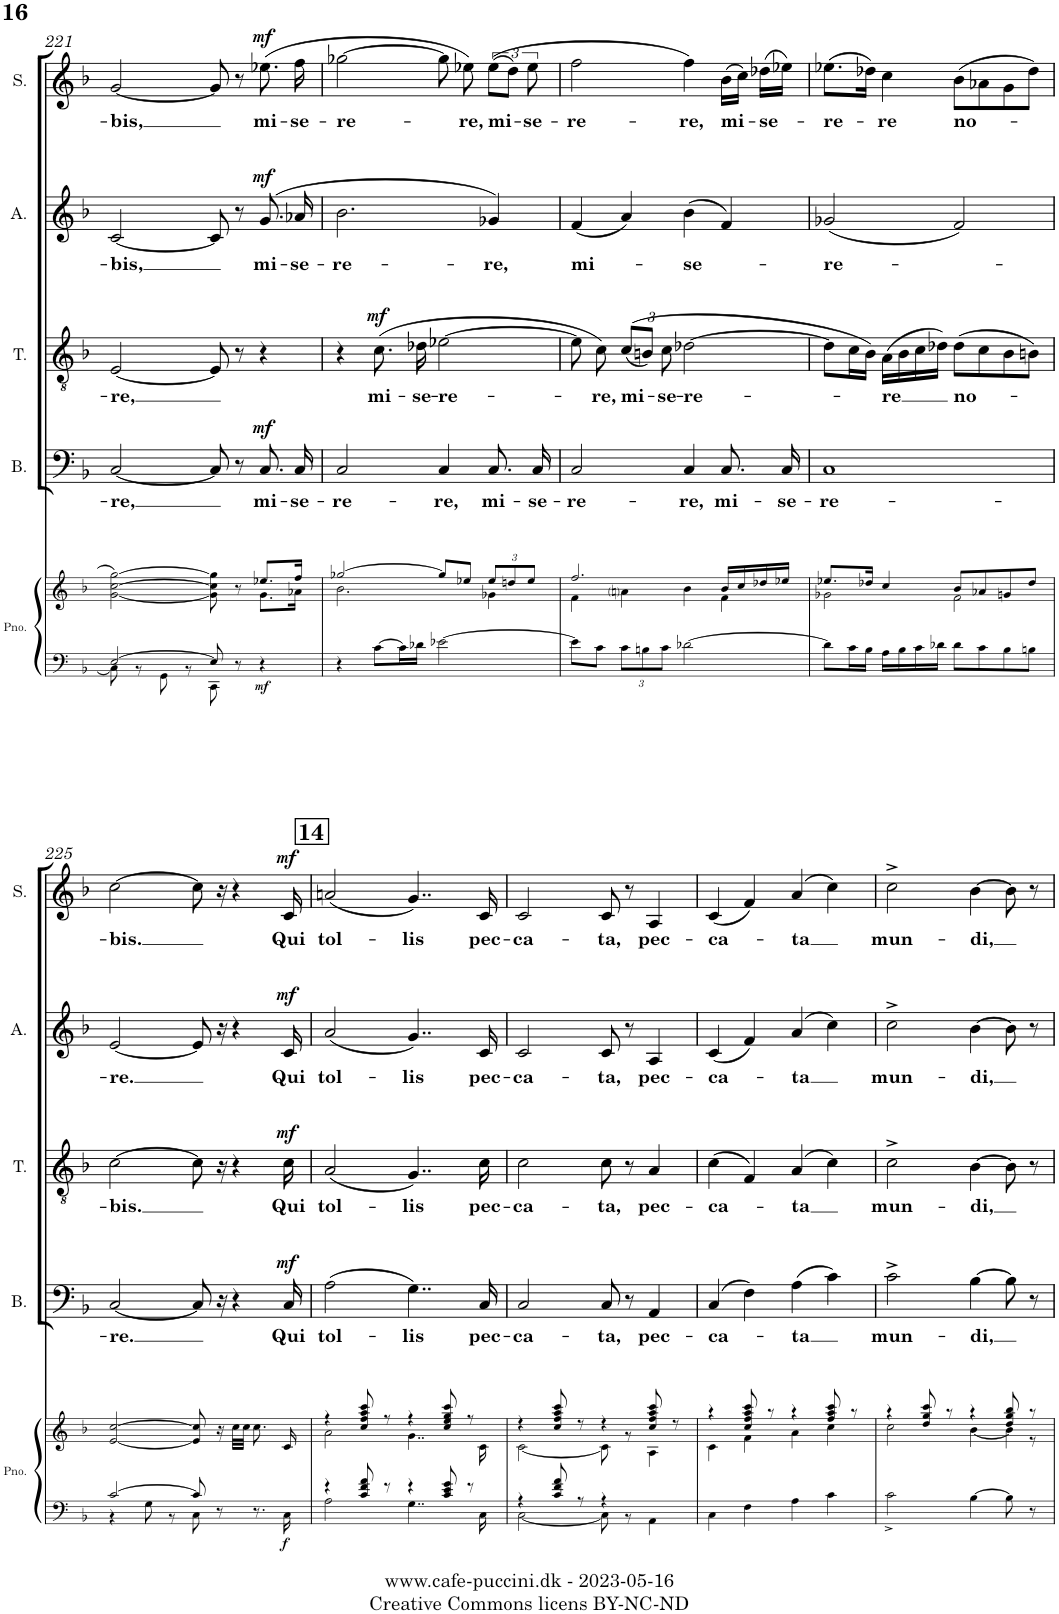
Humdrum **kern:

**kern	**kern	**dynam	**kern	**text	**dynam	**kern	**text	**dynam	**kern	**text	**dynam	**kern	**text	**dynam
*part5	*part5	*part5	*part4	*part4	*part4	*part3	*part3	*part3	*part2	*part2	*part2	*part1	*part1	*part1
*staff6	*staff5	*staff5/6	*staff4	*staff4	*staff4	*staff3	*staff3	*staff3	*staff2	*staff2	*staff2	*staff1	*staff1	*staff1
*I"Piano	*	*	*I"Bass	*	*	*I"Tenor	*	*	*I"Alto	*	*	*I"Soprano	*	*
*I'Pno.	*	*	*I'B.	*	*	*I'T.	*	*	*I'A.	*	*	*I'S.	*	*
!!LO:PB:g=z
*clefF4	*clefG2	*	*clefF4	*	*	*clefGv2	*	*	*clefG2	*	*	*clefG2	*	*
*k[b-]	*k[b-]	*	*k[b-]	*	*	*k[b-]	*	*	*k[b-]	*	*	*k[b-]	*	*
*M4/4	*M4/4	*	*M4/4	*	*	*M4/4	*	*	*M4/4	*	*	*M4/4	*	*
*met(c)	*met(c)	*	*met(c)	*	*	*met(c)	*	*	*met(c)	*	*	*met(c)	*	*
=221	=221	=221	=221	=221	=221	=221	=221	=221	=221	=221	=221	=221	=221	=221
*^	*^	*	*	*	*	*	*	*	*	*	*	*	*	*
!	!	!	!	!	!	!LO:LY:b	!	!	!LO:LY:b	!	!	!LO:LY:b	!	!	!LO:LY:b	!
[2E/	8C\]	[2g\ [2cc\ [2gg\	2ryy	.	[2C/	-re,	.	[2E/	-re,	.	[2c/	-bis,	.	[2g/	-bis,	.
.	8r	.	.	.	.	.	.	.	.	.	.	.	.	.	.	.
.	8GG\	.	.	.	.	.	.	.	.	.	.	.	.	.	.	.
.	8r	.	.	.	.	.	.	.	.	.	.	.	.	.	.	.
8E/]	8CC\	8g\] 8cc\] 8gg\]	8ryy	.	8C/]	.	.	8E/]	.	.	8c/]	.	.	8g/]	.	.
8r	8ryy	8r	8ryy	.	8r	.	.	8r	.	.	8r	.	.	8r	.	.
!	!	!	!	!LO:DY:b=2	!	!LO:LY:b	!LO:DY:a	!	!	!	!	!LO:LY:b	!LO:DY:a	!	!LO:LY:b	!LO:DY:a
4r	4ryy	8.ee-X/L	8.g\L	mf	8.C/L	mi-	mf	4r	.	.	(8.g/L	mi-	mf	(8.ee-X\	mi-	mf
!	!	!	!	!	!	!LO:LY:b	!	!	!	!	!	!LO:LY:b	!	!	!LO:LY:b	!
.	.	16ff/Jk	16a-X\Jk	.	16C/Jk	-se-	.	.	.	.	16a-X/Jk	-se-	.	16ff\	-se-	.
*v	*v	*	*	*	*	*	*	*	*	*	*	*	*	*	*	*
=222	=222	=222	=222	=222	=222	=222	=222	=222	=222	=222	=222	=222	=222	=222	=222
!	!	!	!	!	!LO:LY:b	!	!	!	!	!	!LO:LY:b	!	!	!LO:LY:b	!
4r	[2gg-X/	2.b-\	.	2C/	-re-	.	4r	.	.	2.b-\	-re-	.	[2gg-X\	-re-	.
!	!	!	!	!	!	!	!	!LO:LY:b	!LO:DY:a	!	!	!	!	!	!
[8c\L	.	.	.	.	.	.	(8.c\	mi-	mf	.	.	.	.	.	.
16c\L]	.	.	.	.	.	.	.	.	.	.	.	.	.	.	.
!	!	!	!	!	!	!	!	!LO:LY:b	!	!	!	!	!	!	!
16d-X\JJ	.	.	.	.	.	.	16d-X\	-se-	.	.	.	.	.	.	.
!	!	!	!	!	!LO:LY:b	!	!	!LO:LY:b	!	!	!	!	!	!	!
[2e-X\	8gg-/L]	.	.	4C/	-re,	.	[2e-X\	-re-	.	.	.	.	8gg-\]	.	.
!	!	!	!	!	!	!	!	!	!	!	!	!	!	!LO:LY:b	!
.	8ee-X/J	.	.	.	.	.	.	.	.	.	.	.	8ee-X\)	-re,	.
*	*Xbrackettup	*	*	*	*	*	*	*	*	*	*	*	*	*	*
!	!	!	!	!	!LO:LY:b	!	!	!	!	!	!LO:LY:b	!	!	!LO:LY:b	!
.	12ee-/L	4g-X\	.	8.C/L	mi-	.	.	.	.	4g-X/)	-re,	.	((12ee-\L	mi-	.
.	12ddn/	.	.	.	.	.	.	.	.	.	.	.	12dd\J)	.	.
!	!	!	!	!	!	!	!	!	!	!	!	!	!	!LO:LY:b	!
.	12ee-/J	.	.	.	.	.	.	.	.	.	.	.	12ee-\	-se-	.
!	!	!	!	!	!LO:LY:b	!	!	!	!	!	!	!	!	!	!
.	.	.	.	16C/Jk	-se-	.	.	.	.	.	.	.	.	.	.
=223	=223	=223	=223	=223	=223	=223	=223	=223	=223	=223	=223	=223	=223	=223	=223
!	!	!	!	!	!LO:LY:b	!	!	!	!	!	!LO:LY:b	!	!	!LO:LY:b	!
8e-\L]	2.ff/	4f\	.	2C/	-re-	.	8e-\]	.	.	(4f/	mi-	.	2ff\	-re-	.
!	!	!	!	!	!	!	!	!LO:LY:b	!	!	!	!	!	!	!
8c\J	.	.	.	.	.	.	8c\)	-re,	.	.	.	.	.	.	.
*Xbrackettup	*	*	*	*	*	*	*Xbrackettup	*	*	*	*	*	*	*	*
!	!	!	!	!	!	!	!	!LO:LY:b	!	!	!	!	!	!	!
12c\L	.	4ani\	.	.	.	.	((>12c/L	mi-	.	4a/)	.	.	.	.	.
12Bn\	.	.	.	.	.	.	12Bn/J)	.	.	.	.	.	.	.	.
!	!	!	!	!	!	!	!	!LO:LY:b	!	!	!	!	!	!	!
12c\J	.	.	.	.	.	.	12c\	-se-	.	.	.	.	.	.	.
!	!	!	!	!	!LO:LY:b	!	!	!LO:LY:b	!	!	!LO:LY:b	!	!	!LO:LY:b	!
[2d-X\	.	4b-\	.	4C/	-re,	.	[2d-X\	-re-	.	(4b-\	-se-	.	4ff\)	-re,	.
!	!	!	!	!	!LO:LY:b	!	!	!	!	!	!	!	!	!LO:LY:b	!
.	16b-/LL	4f\	.	8.C/L	mi-	.	.	.	.	4f/)	.	.	(16b-\LL	mi-	.
.	16cc/	.	.	.	.	.	.	.	.	.	.	.	16cc\JJ)	.	.
!	!	!	!	!	!	!	!	!	!	!	!	!	!	!LO:LY:b	!
.	16dd-X/	.	.	.	.	.	.	.	.	.	.	.	(16dd-X\LL	-se-	.
!	!	!	!	!	!LO:LY:b	!	!	!	!	!	!	!	!	!	!
.	16ee-X/JJ	.	.	16C/Jk	-se-	.	.	.	.	.	.	.	16ee-X\JJ)	.	.
=224	=224	=224	=224	=224	=224	=224	=224	=224	=224	=224	=224	=224	=224	=224	=224
!	!	!	!	!	!LO:LY:b	!	!	!	!	!	!LO:LY:b	!	!	!LO:LY:b	!
8d-\L]	8.ee-X/L	2g-X\	.	1C	-re-	.	8d-\L]	.	.	(2g-X/	-re-	.	(8.ee-X\L	-re-	.
16c\L	.	.	.	.	.	.	16c\L	.	.	.	.	.	.	.	.
16B-\JJ	16dd-X/Jk	.	.	.	.	.	16B-\JJ)	.	.	.	.	.	16dd-X\Jk)	.	.
!	!	!	!	!	!	!	!	!LO:LY:b	!	!	!	!	!	!LO:LY:b	!
16A\LL	4cc/	.	.	.	.	.	(16A\LL	-re	.	.	.	.	4cc\	-re	.
16B-\	.	.	.	.	.	.	16B-\	.	.	.	.	.	.	.	.
16c\	.	.	.	.	.	.	16c\	.	.	.	.	.	.	.	.
16d-X\JJ	.	.	.	.	.	.	16d-X\JJ)	.	.	.	.	.	.	.	.
!	!	!	!	!	!	!	!	!LO:LY:b	!	!	!	!	!	!LO:LY:b	!
8d-\L	8b-/L	2f\	.	.	.	.	(8d-\L	no-	.	2f/)	.	.	(8b-\L	no-	.
8c\	8a-X/	.	.	.	.	.	8c\	.	.	.	.	.	8a-X\	.	.
8B-\	8gn/	.	.	.	.	.	8B-\	.	.	.	.	.	8g\	.	.
8Bn\J	8dd-/J	.	.	.	.	.	8Bn\J)	.	.	.	.	.	8dd-\J)	.	.
*	*v	*v	*	*	*	*	*	*	*	*	*	*	*	*	*
!!LO:LB:g=z
=225	=225	=225	=225	=225	=225	=225	=225	=225	=225	=225	=225	=225	=225	=225
*^	*	*	*	*	*	*	*	*	*	*	*	*	*	*
!	!	!	!	!	!LO:LY:b	!	!	!LO:LY:b	!	!	!LO:LY:b	!	!	!LO:LY:b	!
[2c/	4r	[2e/ [2cc/	.	[2C/	-re.	.	[2c\	-bis.	.	[2e/	-re.	.	[2cc\	-bis.	.
.	8G\	.	.	.	.	.	.	.	.	.	.	.	.	.	.
.	8r	.	.	.	.	.	.	.	.	.	.	.	.	.	.
8c/]	8C\	8e/] 8cc/]	.	8C/]	.	.	8c\]	.	.	8e/]	.	.	8cc\]	.	.
8r	8ryy	16r	.	16r	.	.	16r	.	.	16r	.	.	16r	.	.
.	.	32cc\LLL	.	4r	.	.	4r	.	.	4r	.	.	4r	.	.
.	.	32cc\JJJ	.	.	.	.	.	.	.	.	.	.	.	.	.
8.r	8.ryy	8.cc\	.	.	.	.	.	.	.	.	.	.	.	.	.
!	!	!	!LO:DY:b=2	!	!LO:LY:b	!LO:DY:a	!	!LO:LY:b	!LO:DY:a	!	!LO:LY:b	!LO:DY:a	!	!LO:LY:b	!LO:DY:a
16ryy	16C\	16c/	f	16C/	Qui	mf	16c\	Qui	mf	16c/	Qui	mf	16c/	Qui	mf
=226	=226	=226	=226	=226	=226	=226	=226	=226	=226	=226	=226	=226	=226	=226	=226
*	*	*^	*	*	*	*	*	*	*	*	*	*	*	*	*
!	!	!	!	!	!	!LO:LY:b	!	!	!LO:LY:b	!	!	!LO:LY:b	!	!	!LO:LY:b	!
4r	2A\	4r	2a\	.	(2A\	tol-	.	(2A/	tol-	.	(2a/	tol-	.	(2an/	tol-	.
8c/ 8f/ 8a/	.	8cc/ 8ff/ 8aa/ 8ccc/	.	.	.	.	.	.	.	.	.	.	.	.	.	.
8r	.	8r	.	.	.	.	.	.	.	.	.	.	.	.	.	.
!	!	!	!	!	!	!LO:LY:b	!	!	!LO:LY:b	!	!	!LO:LY:b	!	!	!LO:LY:b	!
4r	4..G\	4r	4..g\	.	4..G\)	-lis	.	4..G/)	-lis	.	4..g/)	-lis	.	4..g/)	-lis	.
8c/ 8e/ 8g/	.	8cc/ 8ee/ 8gg/ 8ccc/	.	.	.	.	.	.	.	.	.	.	.	.	.	.
8r	.	8r	.	.	.	.	.	.	.	.	.	.	.	.	.	.
!	!	!	!	!	!	!LO:LY:b	!	!	!LO:LY:b	!	!	!LO:LY:b	!	!	!LO:LY:b	!
.	16C\	.	16c\	.	16C/	pec-	.	16c\	pec-	.	16c/	pec-	.	16c/	pec-	.
=227	=227	=227	=227	=227	=227	=227	=227	=227	=227	=227	=227	=227	=227	=227	=227	=227
!	!	!	!	!	!	!LO:LY:b	!	!	!LO:LY:b	!	!	!LO:LY:b	!	!	!LO:LY:b	!
4r	[2C\	4r	[2c\	.	2C/	-ca-	.	2c\	ca-	.	2c/	-ca-	.	2c/	-ca-	.
8c/ 8f/ 8a/	.	8cc/ 8ff/ 8aa/ 8ccc/	.	.	.	.	.	.	.	.	.	.	.	.	.	.
8r	.	8r	.	.	.	.	.	.	.	.	.	.	.	.	.	.
!	!	!	!	!	!	!LO:LY:b	!	!	!LO:LY:b	!	!	!LO:LY:b	!	!	!LO:LY:b	!
4r	8C\]	4r	8c\]	.	8C/	-ta,	.	8c\	-ta,	.	8c/	-ta,	.	8c/	-ta,	.
.	8r	.	8r	.	8r	.	.	8r	.	.	8r	.	.	8r	.	.
!	!	!	!	!	!	!LO:LY:b	!	!	!LO:LY:b	!	!	!LO:LY:b	!	!	!LO:LY:b	!
4ryy	4AA\	8cc/ 8ff/ 8aa/ 8ccc/	4A\	.	4AA/	pec-	.	4A/	pec-	.	4A/	pec-	.	4A/	pec-	.
.	.	8r	.	.	.	.	.	.	.	.	.	.	.	.	.	.
*v	*v	*	*	*	*	*	*	*	*	*	*	*	*	*	*	*
=228	=228	=228	=228	=228	=228	=228	=228	=228	=228	=228	=228	=228	=228	=228	=228
!	!	!	!	!	!LO:LY:b	!	!	!LO:LY:b	!	!	!LO:LY:b	!	!	!LO:LY:b	!
4C\	4r	4c\	.	(4C/	-ca-	.	(4c\	-ca-	.	(4c/	-ca-	.	(4c/	-ca-	.
4F\	8cc/ 8ff/ 8aa/ 8ccc/	4f\	.	4F\)	.	.	4F/)	.	.	4f/)	.	.	4f/)	.	.
.	8r	.	.	.	.	.	.	.	.	.	.	.	.	.	.
!	!	!	!	!	!LO:LY:b	!	!	!LO:LY:b	!	!	!LO:LY:b	!	!	!LO:LY:b	!
4A\	4r	4a\	.	(4A\	-ta	.	(4A/	-ta	.	(4a/	-ta	.	(4a/	-ta	.
4c\	8ff/ 8aa/ 8ccc/	4cc\	.	4c\)	.	.	4c\)	.	.	4cc\)	.	.	4cc\)	.	.
.	8r	.	.	.	.	.	.	.	.	.	.	.	.	.	.
=229	=229	=229	=229	=229	=229	=229	=229	=229	=229	=229	=229	=229	=229	=229	=229
!	!	!	!	!	!LO:LY:b	!	!	!LO:LY:b	!	!	!LO:LY:b	!	!	!LO:LY:b	!
2c^<\	4r	2cc\	.	2c^\	mun-	.	2c^\	mun-	.	2cc^\	mun-	.	2cc^\	mun-	.
.	8dd/ 8gg/ 8ccc/	.	.	.	.	.	.	.	.	.	.	.	.	.	.
.	8r	.	.	.	.	.	.	.	.	.	.	.	.	.	.
!	!	!	!	!	!LO:LY:b	!	!	!LO:LY:b	!	!	!LO:LY:b	!	!	!LO:LY:b	!
[4B-\	4r	[4b-\	.	[4B-\	-di,	.	[4B-\	-di,	.	[4b-\	-di,	.	[4b-\	-di,	.
8B-\]	8dd/ 8gg/ 8bb-/	8b-\]	.	8B-\]	.	.	8B-\]	.	.	8b-\]	.	.	8b-\]	.	.
8r	8r	8r	.	8r	.	.	8r	.	.	8r	.	.	8r	.	.
*	*v	*v	*	*	*	*	*	*	*	*	*	*	*	*	*
=	=	=	=	=	=	=	=	=	=	=	=	=	=	=
*-	*-	*-	*-	*-	*-	*-	*-	*-	*-	*-	*-	*-	*-	*-
